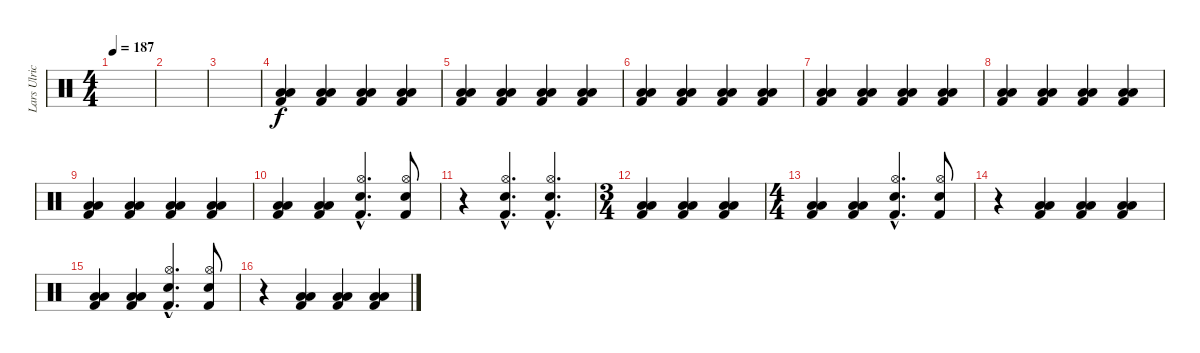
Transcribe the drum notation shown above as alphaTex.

\track ("Lars Ulrich" "Lars Ulric") {instrument percussion}
\staff {score}
\articulation defaults
\ts (4 4)
\tempo 187
\clef neutral
\ks c
|
|
|
("Low Tom (hit)" "Low Floor Tom (hit)" "Kick (hit) 2").4 ("Low Tom (hit)" "Low Floor Tom (hit)" "Kick (hit) 2").4 ("Low Tom (hit)" "Low Floor Tom (hit)" "Kick (hit) 2").4 ("Low Tom (hit)" "Low Floor Tom (hit)" "Kick (hit) 2").4 |
("Low Tom (hit)" "Low Floor Tom (hit)" "Kick (hit) 2").4 ("Low Tom (hit)" "Low Floor Tom (hit)" "Kick (hit) 2").4 ("Low Tom (hit)" "Low Floor Tom (hit)" "Kick (hit) 2").4 ("Low Tom (hit)" "Low Floor Tom (hit)" "Kick (hit) 2").4 |
("Low Tom (hit)" "Low Floor Tom (hit)" "Kick (hit) 2").4 ("Low Tom (hit)" "Low Floor Tom (hit)" "Kick (hit) 2").4 ("Low Tom (hit)" "Low Floor Tom (hit)" "Kick (hit) 2").4 ("Low Tom (hit)" "Low Floor Tom (hit)" "Kick (hit) 2").4 |
("Low Tom (hit)" "Low Floor Tom (hit)" "Kick (hit) 2").4 ("Low Tom (hit)" "Low Floor Tom (hit)" "Kick (hit) 2").4 ("Low Tom (hit)" "Low Floor Tom (hit)" "Kick (hit) 2").4 ("Low Tom (hit)" "Low Floor Tom (hit)" "Kick (hit) 2").4 |
("Low Tom (hit)" "Low Floor Tom (hit)" "Kick (hit) 2").4 ("Low Tom (hit)" "Low Floor Tom (hit)" "Kick (hit) 2").4 ("Low Tom (hit)" "Low Floor Tom (hit)" "Kick (hit) 2").4 ("Low Tom (hit)" "Low Floor Tom (hit)" "Kick (hit) 2").4 |
("Low Tom (hit)" "Low Floor Tom (hit)" "Kick (hit) 2").4 ("Low Tom (hit)" "Low Floor Tom (hit)" "Kick (hit) 2").4 ("Low Tom (hit)" "Low Floor Tom (hit)" "Kick (hit) 2").4 ("Low Tom (hit)" "Low Floor Tom (hit)" "Kick (hit) 2").4 |
("Low Tom (hit)" "Low Floor Tom (hit)" "Kick (hit) 2").4 ("Low Tom (hit)" "Low Floor Tom (hit)" "Kick (hit) 2").4 ("Hi-Hat (open)"{hac} "Electric Snare (hit)"{hac} "Kick (hit) 2"{hac}).4{d} ("Hi-Hat (open)" "Electric Snare (hit)" "Kick (hit) 2").8 |
r.4 ("Hi-Hat (open)"{hac} "Electric Snare (hit)"{hac} "Kick (hit) 2"{hac}).4{d} ("Hi-Hat (open)"{hac} "Electric Snare (hit)"{hac} "Kick (hit) 2"{hac}).4{d} |
\ts (3 4)
("Low Tom (hit)" "Low Floor Tom (hit)" "Kick (hit) 2").4 ("Low Tom (hit)" "Low Floor Tom (hit)" "Kick (hit) 2").4 ("Low Tom (hit)" "Low Floor Tom (hit)" "Kick (hit) 2").4 |
\ts (4 4)
("Low Tom (hit)" "Low Floor Tom (hit)" "Kick (hit) 2").4 ("Low Tom (hit)" "Low Floor Tom (hit)" "Kick (hit) 2").4 ("Hi-Hat (open)"{hac} "Electric Snare (hit)"{hac} "Kick (hit) 2"{hac}).4{d} ("Hi-Hat (open)" "Electric Snare (hit)" "Kick (hit) 2").8 |
r.4 ("Low Tom (hit)" "Low Floor Tom (hit)" "Kick (hit) 2").4 ("Low Tom (hit)" "Low Floor Tom (hit)" "Kick (hit) 2").4 ("Low Tom (hit)" "Low Floor Tom (hit)" "Kick (hit) 2").4 |
("Low Tom (hit)" "Low Floor Tom (hit)" "Kick (hit) 2").4 ("Low Tom (hit)" "Low Floor Tom (hit)" "Kick (hit) 2").4 ("Hi-Hat (open)"{hac} "Electric Snare (hit)"{hac} "Kick (hit) 2"{hac}).4{d} ("Hi-Hat (open)" "Electric Snare (hit)" "Kick (hit) 2").8 |
r.4 ("Low Tom (hit)" "Low Floor Tom (hit)" "Kick (hit) 2").4 ("Low Tom (hit)" "Low Floor Tom (hit)" "Kick (hit) 2").4 ("Low Tom (hit)" "Low Floor Tom (hit)" "Kick (hit) 2").4
